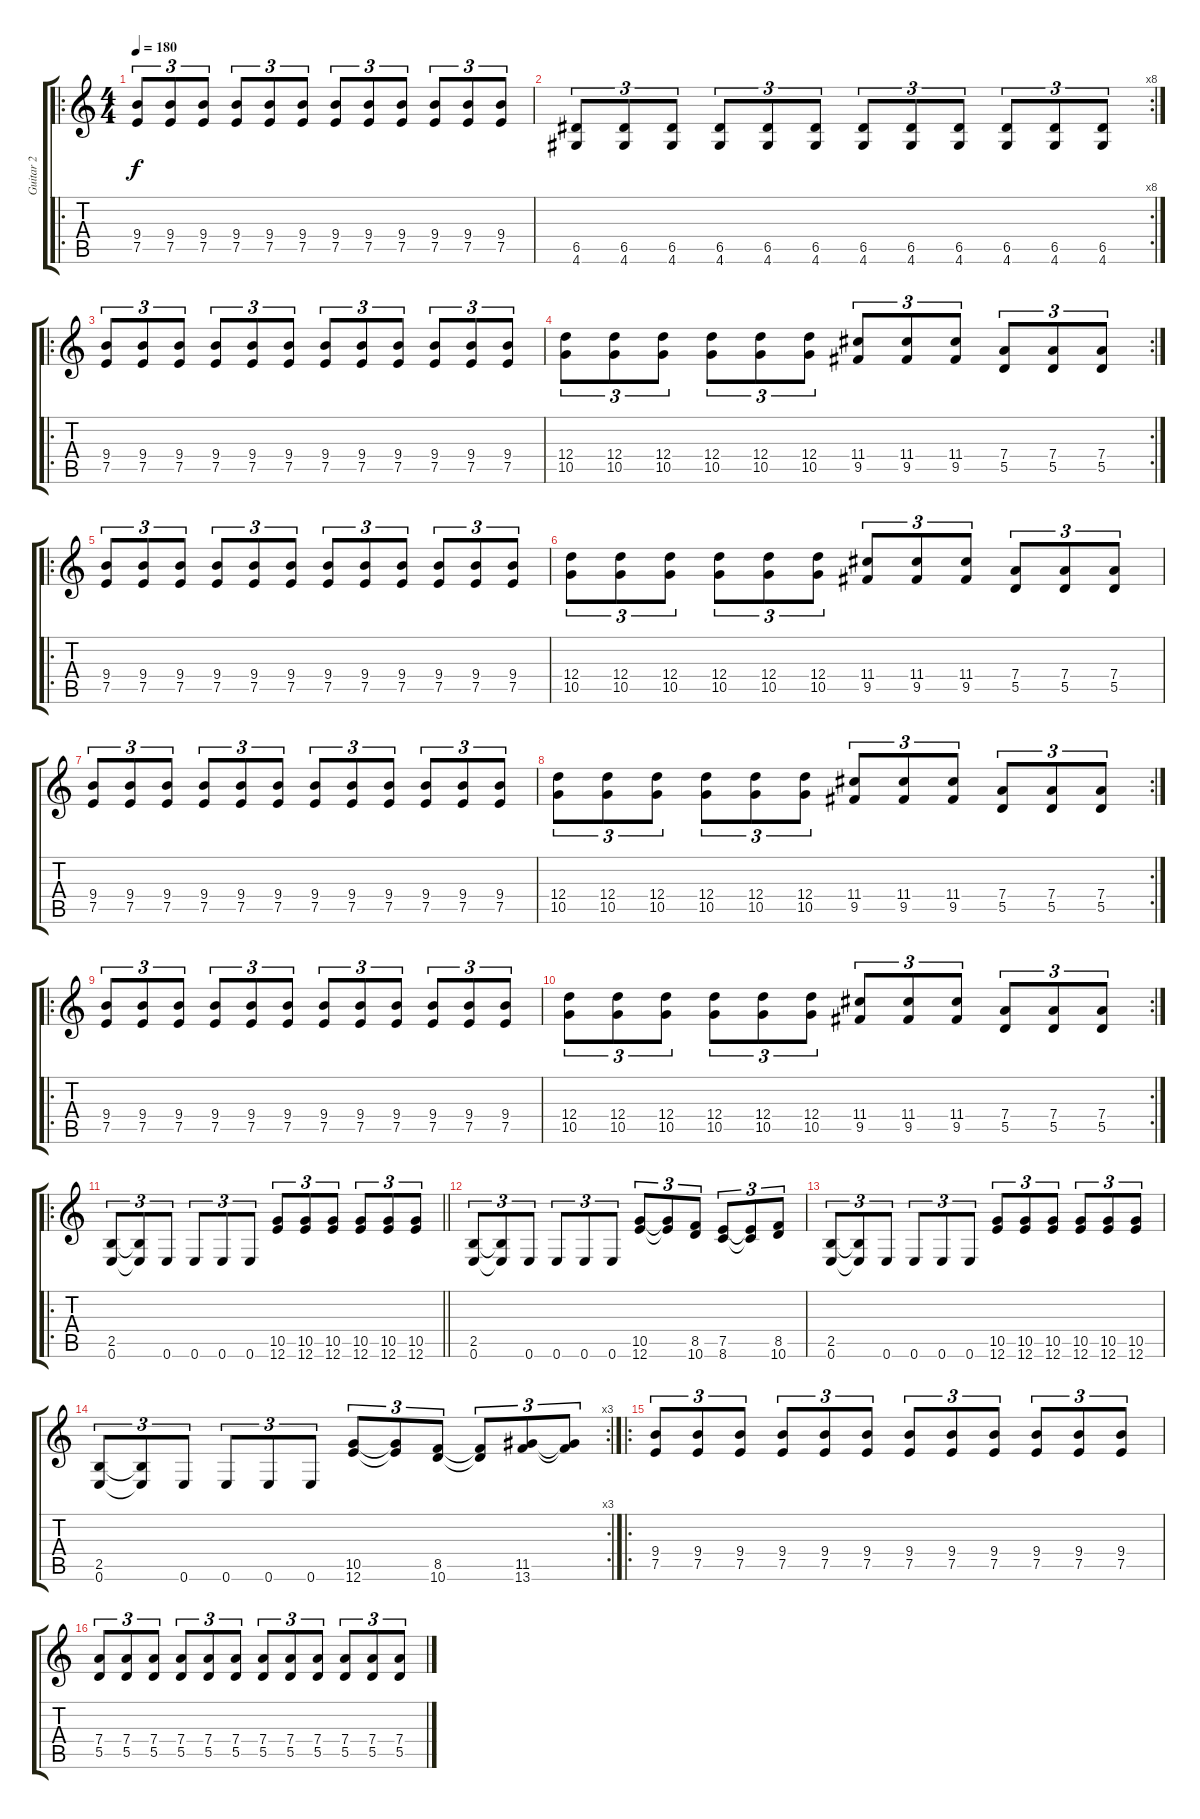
\track ("Guitar 2" "Guitar 2") {instrument distortionguitar}
\staff {score tabs}
\tuning (E4 B3 G3 D3 A2 E2) {hide}
\ro
\ts (4 4)
\tempo 180
\clef g2
\ks c
(9.4 7.5).8{tu (3 2) dy f} (9.4 7.5).8{tu (3 2)} (9.4 7.5).8{tu (3 2)} (9.4 7.5).8{tu (3 2)} (9.4 7.5).8{tu (3 2)} (9.4 7.5).8{tu (3 2)} (9.4 7.5).8{tu (3 2)} (9.4 7.5).8{tu (3 2)} (9.4 7.5).8{tu (3 2)} (9.4 7.5).8{tu (3 2)} (9.4 7.5).8{tu (3 2)} (9.4 7.5).8{tu (3 2)} |
\rc 8
(6.5 4.6).8{tu (3 2)} (6.5 4.6).8{tu (3 2)} (6.5 4.6).8{tu (3 2)} (6.5 4.6).8{tu (3 2)} (6.5 4.6).8{tu (3 2)} (6.5 4.6).8{tu (3 2)} (6.5 4.6).8{tu (3 2)} (6.5 4.6).8{tu (3 2)} (6.5 4.6).8{tu (3 2)} (6.5 4.6).8{tu (3 2)} (6.5 4.6).8{tu (3 2)} (6.5 4.6).8{tu (3 2)} |
\ro
(9.4 7.5).8{tu (3 2)} (9.4 7.5).8{tu (3 2)} (9.4 7.5).8{tu (3 2)} (9.4 7.5).8{tu (3 2)} (9.4 7.5).8{tu (3 2)} (9.4 7.5).8{tu (3 2)} (9.4 7.5).8{tu (3 2)} (9.4 7.5).8{tu (3 2)} (9.4 7.5).8{tu (3 2)} (9.4 7.5).8{tu (3 2)} (9.4 7.5).8{tu (3 2)} (9.4 7.5).8{tu (3 2)} |
\rc 2
(12.4 10.5).8{tu (3 2)} (12.4 10.5).8{tu (3 2)} (12.4 10.5).8{tu (3 2)} (12.4 10.5).8{tu (3 2)} (12.4 10.5).8{tu (3 2)} (12.4 10.5).8{tu (3 2)} (11.4 9.5).8{tu (3 2)} (11.4 9.5).8{tu (3 2)} (11.4 9.5).8{tu (3 2)} (7.4 5.5).8{tu (3 2)} (7.4 5.5).8{tu (3 2)} (7.4 5.5).8{tu (3 2)} |
\ro
(9.4 7.5).8{tu (3 2)} (9.4 7.5).8{tu (3 2)} (9.4 7.5).8{tu (3 2)} (9.4 7.5).8{tu (3 2)} (9.4 7.5).8{tu (3 2)} (9.4 7.5).8{tu (3 2)} (9.4 7.5).8{tu (3 2)} (9.4 7.5).8{tu (3 2)} (9.4 7.5).8{tu (3 2)} (9.4 7.5).8{tu (3 2)} (9.4 7.5).8{tu (3 2)} (9.4 7.5).8{tu (3 2)} |
(12.4 10.5).8{tu (3 2)} (12.4 10.5).8{tu (3 2)} (12.4 10.5).8{tu (3 2)} (12.4 10.5).8{tu (3 2)} (12.4 10.5).8{tu (3 2)} (12.4 10.5).8{tu (3 2)} (11.4 9.5).8{tu (3 2)} (11.4 9.5).8{tu (3 2)} (11.4 9.5).8{tu (3 2)} (7.4 5.5).8{tu (3 2)} (7.4 5.5).8{tu (3 2)} (7.4 5.5).8{tu (3 2)} |
(9.4 7.5).8{tu (3 2)} (9.4 7.5).8{tu (3 2)} (9.4 7.5).8{tu (3 2)} (9.4 7.5).8{tu (3 2)} (9.4 7.5).8{tu (3 2)} (9.4 7.5).8{tu (3 2)} (9.4 7.5).8{tu (3 2)} (9.4 7.5).8{tu (3 2)} (9.4 7.5).8{tu (3 2)} (9.4 7.5).8{tu (3 2)} (9.4 7.5).8{tu (3 2)} (9.4 7.5).8{tu (3 2)} |
\rc 2
(12.4 10.5).8{tu (3 2)} (12.4 10.5).8{tu (3 2)} (12.4 10.5).8{tu (3 2)} (12.4 10.5).8{tu (3 2)} (12.4 10.5).8{tu (3 2)} (12.4 10.5).8{tu (3 2)} (11.4 9.5).8{tu (3 2)} (11.4 9.5).8{tu (3 2)} (11.4 9.5).8{tu (3 2)} (7.4 5.5).8{tu (3 2)} (7.4 5.5).8{tu (3 2)} (7.4 5.5).8{tu (3 2)} |
\ro
(9.4 7.5).8{tu (3 2)} (9.4 7.5).8{tu (3 2)} (9.4 7.5).8{tu (3 2)} (9.4 7.5).8{tu (3 2)} (9.4 7.5).8{tu (3 2)} (9.4 7.5).8{tu (3 2)} (9.4 7.5).8{tu (3 2)} (9.4 7.5).8{tu (3 2)} (9.4 7.5).8{tu (3 2)} (9.4 7.5).8{tu (3 2)} (9.4 7.5).8{tu (3 2)} (9.4 7.5).8{tu (3 2)} |
\rc 2
(12.4 10.5).8{tu (3 2)} (12.4 10.5).8{tu (3 2)} (12.4 10.5).8{tu (3 2)} (12.4 10.5).8{tu (3 2)} (12.4 10.5).8{tu (3 2)} (12.4 10.5).8{tu (3 2)} (11.4 9.5).8{tu (3 2)} (11.4 9.5).8{tu (3 2)} (11.4 9.5).8{tu (3 2)} (7.4 5.5).8{tu (3 2)} (7.4 5.5).8{tu (3 2)} (7.4 5.5).8{tu (3 2)} |
\ro
\barLineRight lightlight
(2.5 0.6).8{tu (3 2)} (2.5{t} 0.6{t}).8{tu (3 2)} 0.6.8{tu (3 2)} 0.6.8{tu (3 2)} 0.6.8{tu (3 2)} 0.6.8{tu (3 2)} (10.5 12.6).8{tu (3 2)} (10.5 12.6).8{tu (3 2)} (10.5 12.6).8{tu (3 2)} (10.5 12.6).8{tu (3 2)} (10.5 12.6).8{tu (3 2)} (10.5 12.6).8{tu (3 2)} |
(2.5 0.6).8{tu (3 2)} (2.5{t} 0.6{t}).8{tu (3 2)} 0.6.8{tu (3 2)} 0.6.8{tu (3 2)} 0.6.8{tu (3 2)} 0.6.8{tu (3 2)} (10.5 12.6).8{tu (3 2)} (10.5{t} 12.6{t}).8{tu (3 2)} (8.5 10.6).8{tu (3 2)} (7.5 8.6).8{tu (3 2)} (7.5{t} 8.6{t}).8{tu (3 2)} (8.5 10.6).8{tu (3 2)} |
(2.5 0.6).8{tu (3 2)} (2.5{t} 0.6{t}).8{tu (3 2)} 0.6.8{tu (3 2)} 0.6.8{tu (3 2)} 0.6.8{tu (3 2)} 0.6.8{tu (3 2)} (10.5 12.6).8{tu (3 2)} (10.5 12.6).8{tu (3 2)} (10.5 12.6).8{tu (3 2)} (10.5 12.6).8{tu (3 2)} (10.5 12.6).8{tu (3 2)} (10.5 12.6).8{tu (3 2)} |
\rc 3
(2.5 0.6).8{tu (3 2)} (2.5{t} 0.6{t}).8{tu (3 2)} 0.6.8{tu (3 2)} 0.6.8{tu (3 2)} 0.6.8{tu (3 2)} 0.6.8{tu (3 2)} (10.5 12.6).8{tu (3 2)} (10.5{t} 12.6{t}).8{tu (3 2)} (8.5 10.6).8{tu (3 2)} (8.5{t} 10.6{t}).8{tu (3 2)} (11.5 13.6).8{tu (3 2)} (11.5{t} 13.6{t}).8{tu (3 2)} |
\ro
(9.4 7.5).8{tu (3 2)} (9.4 7.5).8{tu (3 2)} (9.4 7.5).8{tu (3 2)} (9.4 7.5).8{tu (3 2)} (9.4 7.5).8{tu (3 2)} (9.4 7.5).8{tu (3 2)} (9.4 7.5).8{tu (3 2)} (9.4 7.5).8{tu (3 2)} (9.4 7.5).8{tu (3 2)} (9.4 7.5).8{tu (3 2)} (9.4 7.5).8{tu (3 2)} (9.4 7.5).8{tu (3 2)} |
(7.4 5.5).8{tu (3 2)} (7.4 5.5).8{tu (3 2)} (7.4 5.5).8{tu (3 2)} (7.4 5.5).8{tu (3 2)} (7.4 5.5).8{tu (3 2)} (7.4 5.5).8{tu (3 2)} (7.4 5.5).8{tu (3 2)} (7.4 5.5).8{tu (3 2)} (7.4 5.5).8{tu (3 2)} (7.4 5.5).8{tu (3 2)} (7.4 5.5).8{tu (3 2)} (7.4 5.5).8{tu (3 2)}
